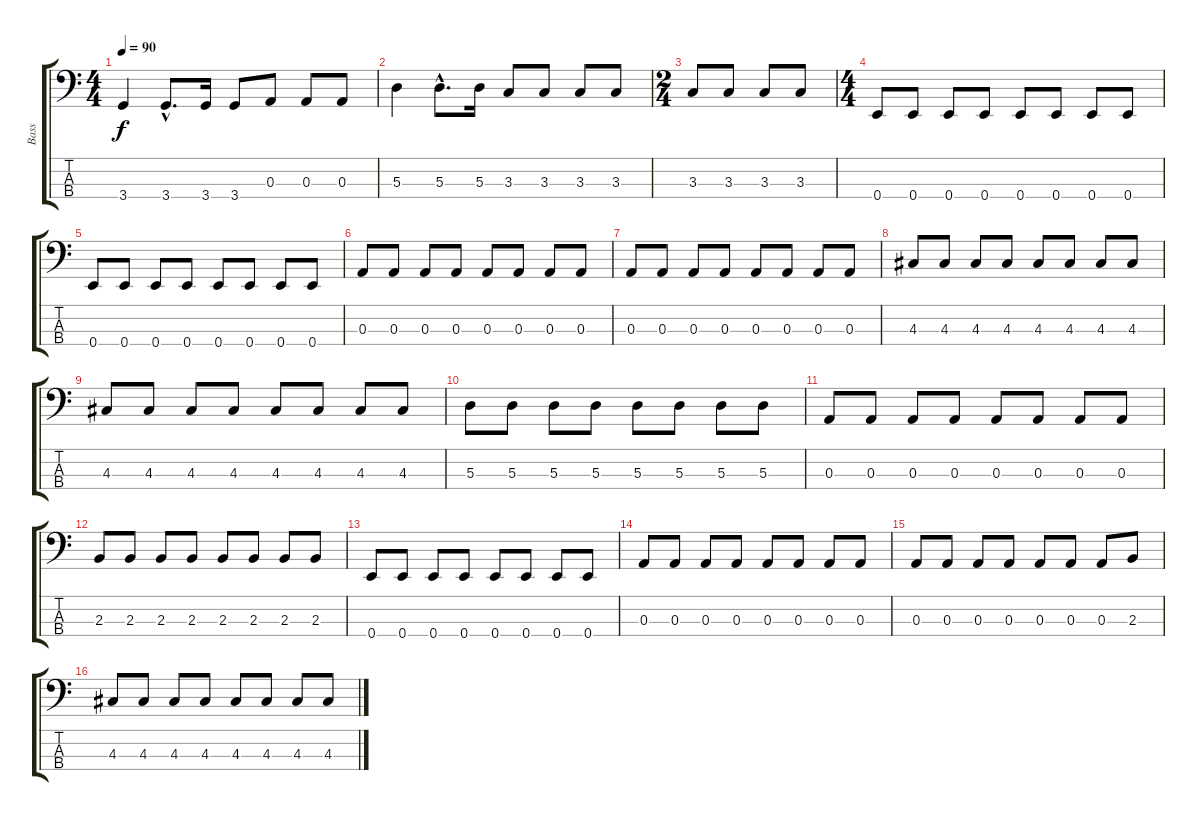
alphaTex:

\track ("Bass" "Bass") {instrument electricbassfinger}
\staff {score tabs}
\tuning (G2 D2 A1 E1) {hide}
\ts (4 4)
\tempo 90
\clef f4
\ks c
3.4.4{dy f} 3.4{hac}.8{d} 3.4.16 3.4.8 0.3.8 0.3.8 0.3.8 |
5.3.4 5.3{hac}.8{d} 5.3.16 3.3.8 3.3.8 3.3.8 3.3.8 |
\ts (2 4)
3.3.8 3.3.8 3.3.8 3.3.8 |
\ts (4 4)
0.4.8 0.4.8 0.4.8 0.4.8 0.4.8 0.4.8 0.4.8 0.4.8 |
0.4.8 0.4.8 0.4.8 0.4.8 0.4.8 0.4.8 0.4.8 0.4.8 |
0.3.8 0.3.8 0.3.8 0.3.8 0.3.8 0.3.8 0.3.8 0.3.8 |
0.3.8 0.3.8 0.3.8 0.3.8 0.3.8 0.3.8 0.3.8 0.3.8 |
4.3.8 4.3.8 4.3.8 4.3.8 4.3.8 4.3.8 4.3.8 4.3.8 |
4.3.8 4.3.8 4.3.8 4.3.8 4.3.8 4.3.8 4.3.8 4.3.8 |
5.3.8 5.3.8 5.3.8 5.3.8 5.3.8 5.3.8 5.3.8 5.3.8 |
0.3.8 0.3.8 0.3.8 0.3.8 0.3.8 0.3.8 0.3.8 0.3.8 |
2.3.8 2.3.8 2.3.8 2.3.8 2.3.8 2.3.8 2.3.8 2.3.8 |
0.4.8 0.4.8 0.4.8 0.4.8 0.4.8 0.4.8 0.4.8 0.4.8 |
0.3.8 0.3.8 0.3.8 0.3.8 0.3.8 0.3.8 0.3.8 0.3.8 |
0.3.8 0.3.8 0.3.8 0.3.8 0.3.8 0.3.8 0.3.8 2.3.8 |
4.3.8 4.3.8 4.3.8 4.3.8 4.3.8 4.3.8 4.3.8 4.3.8
